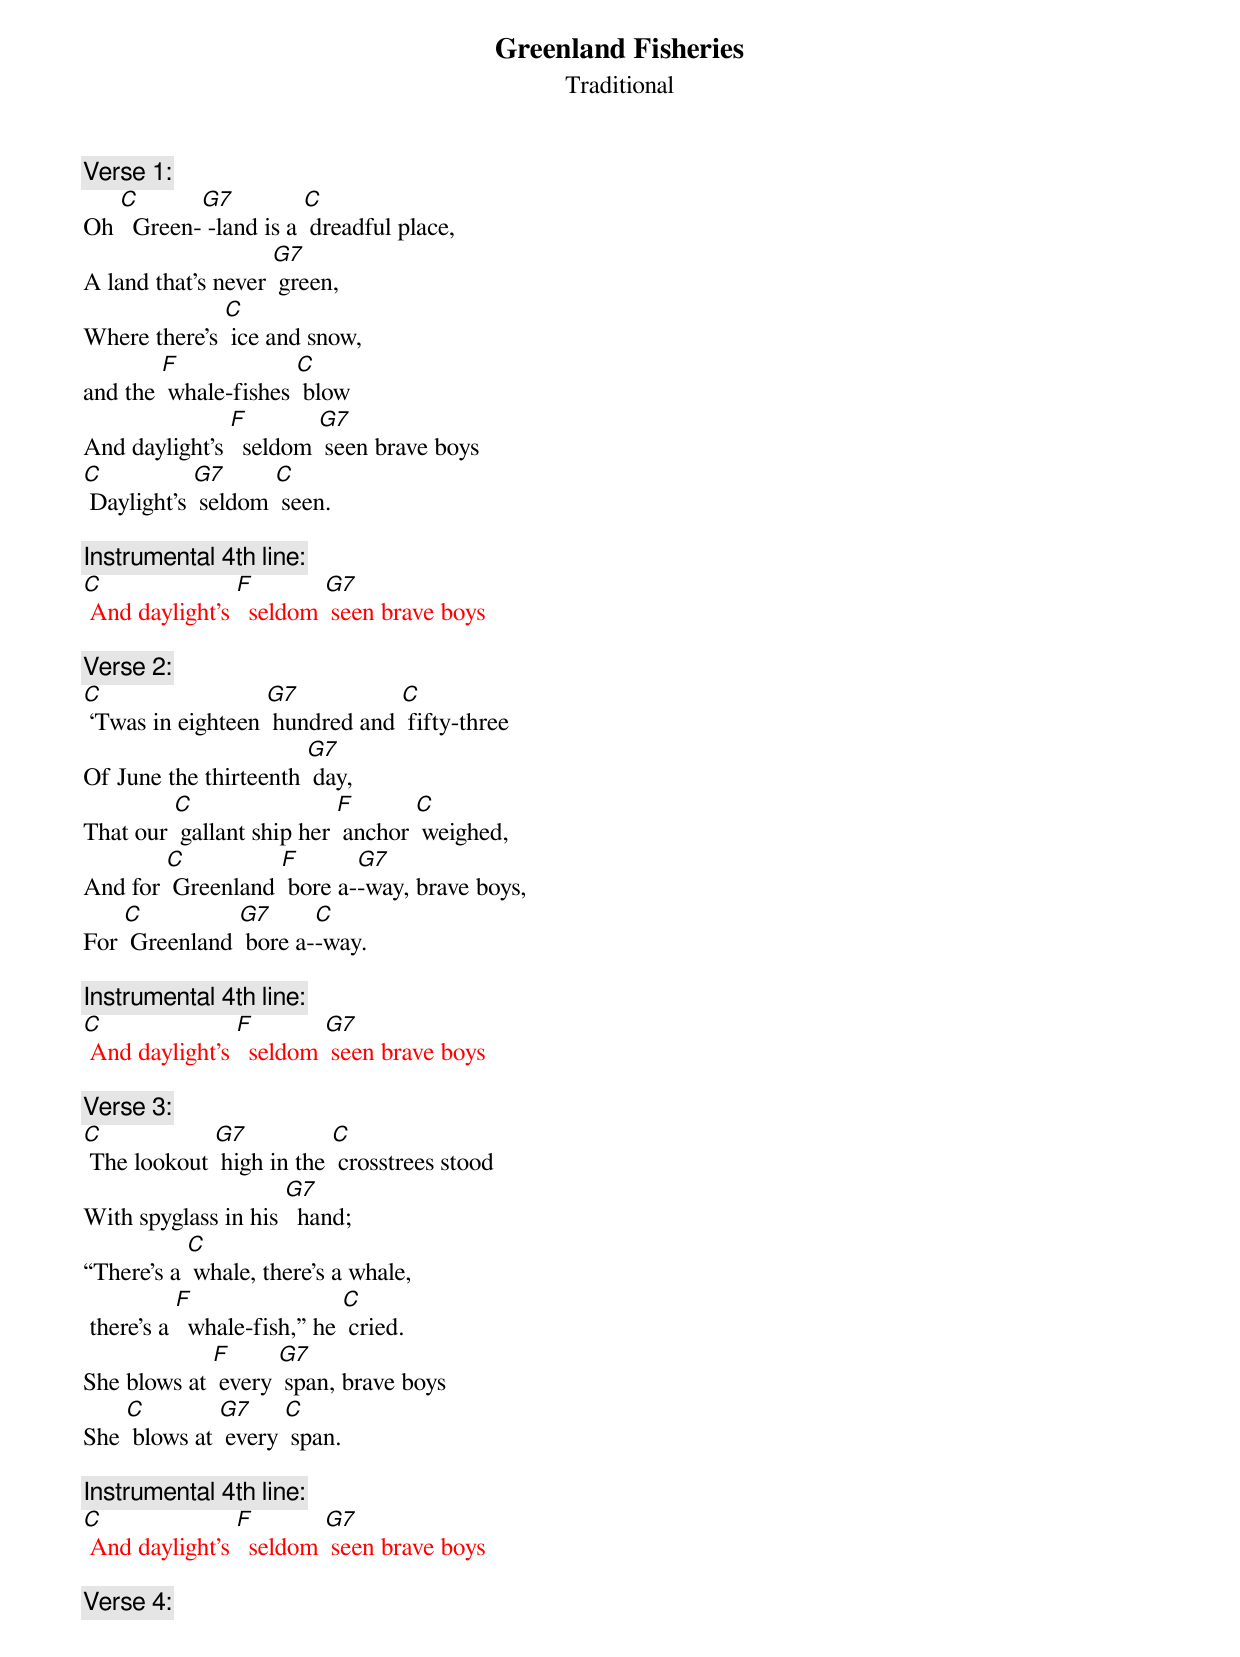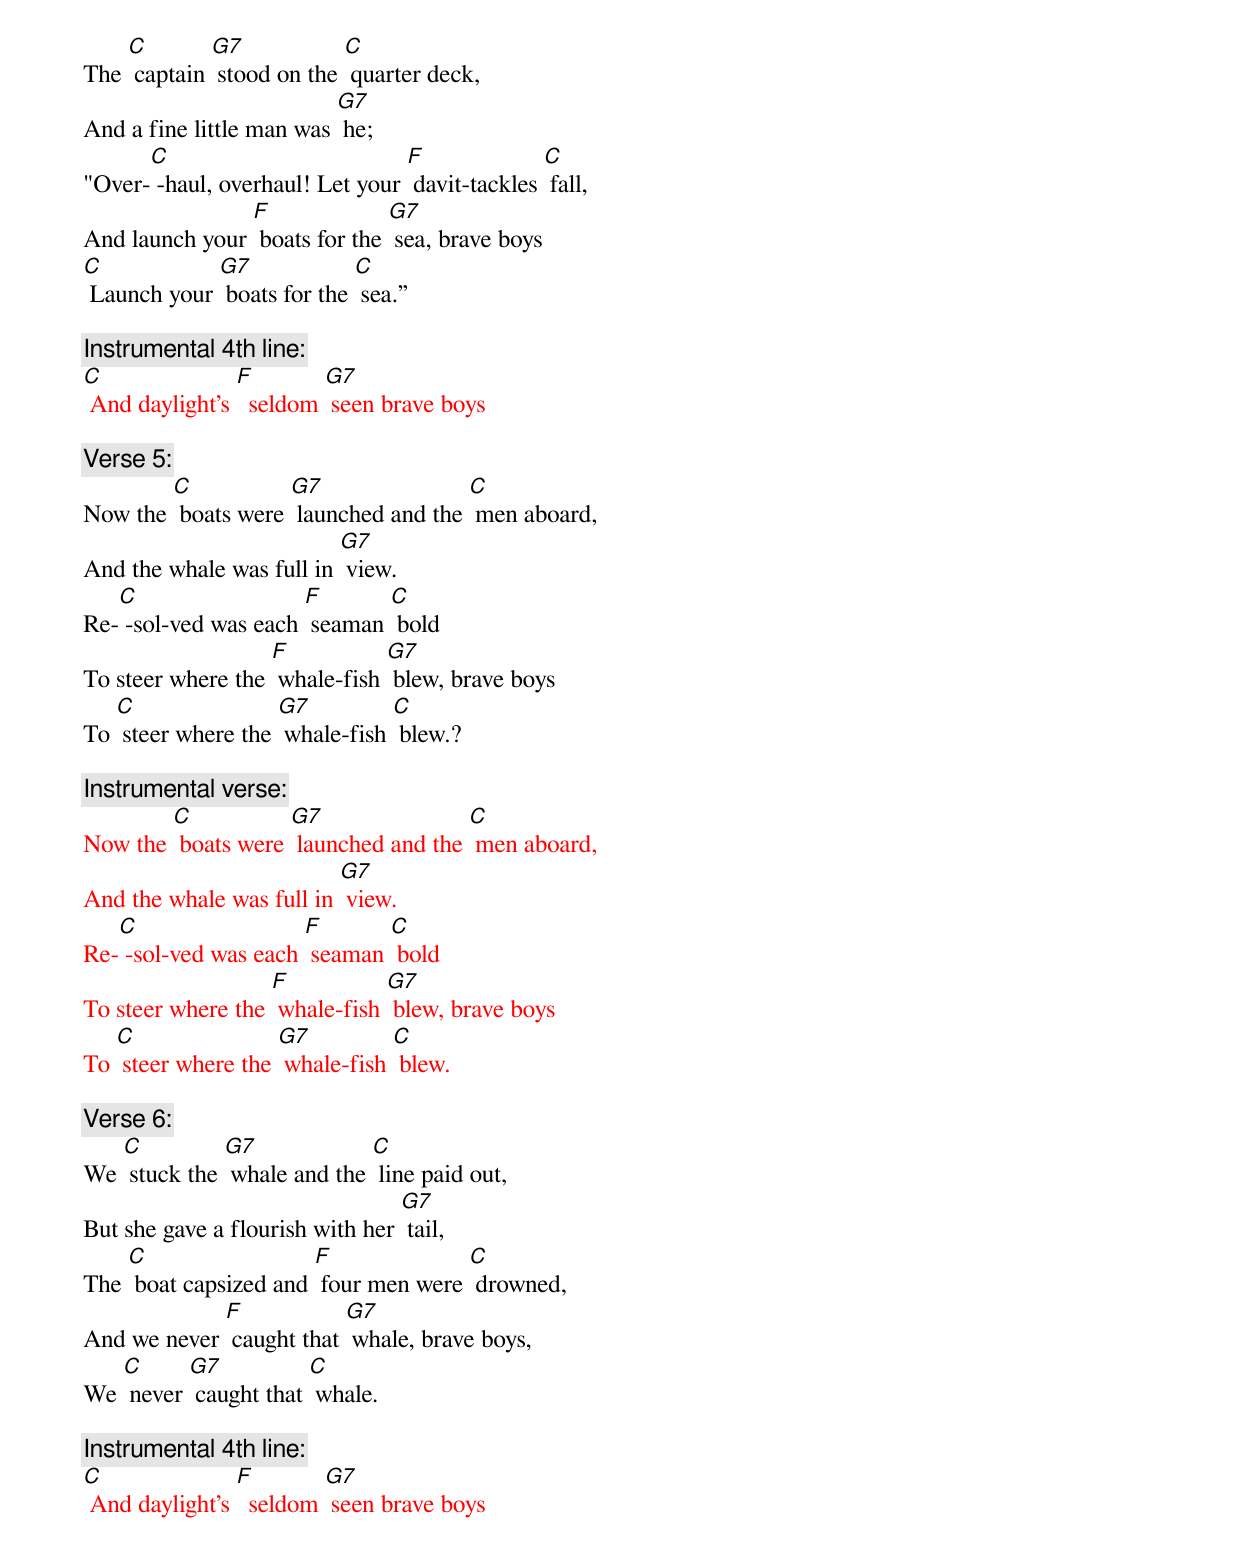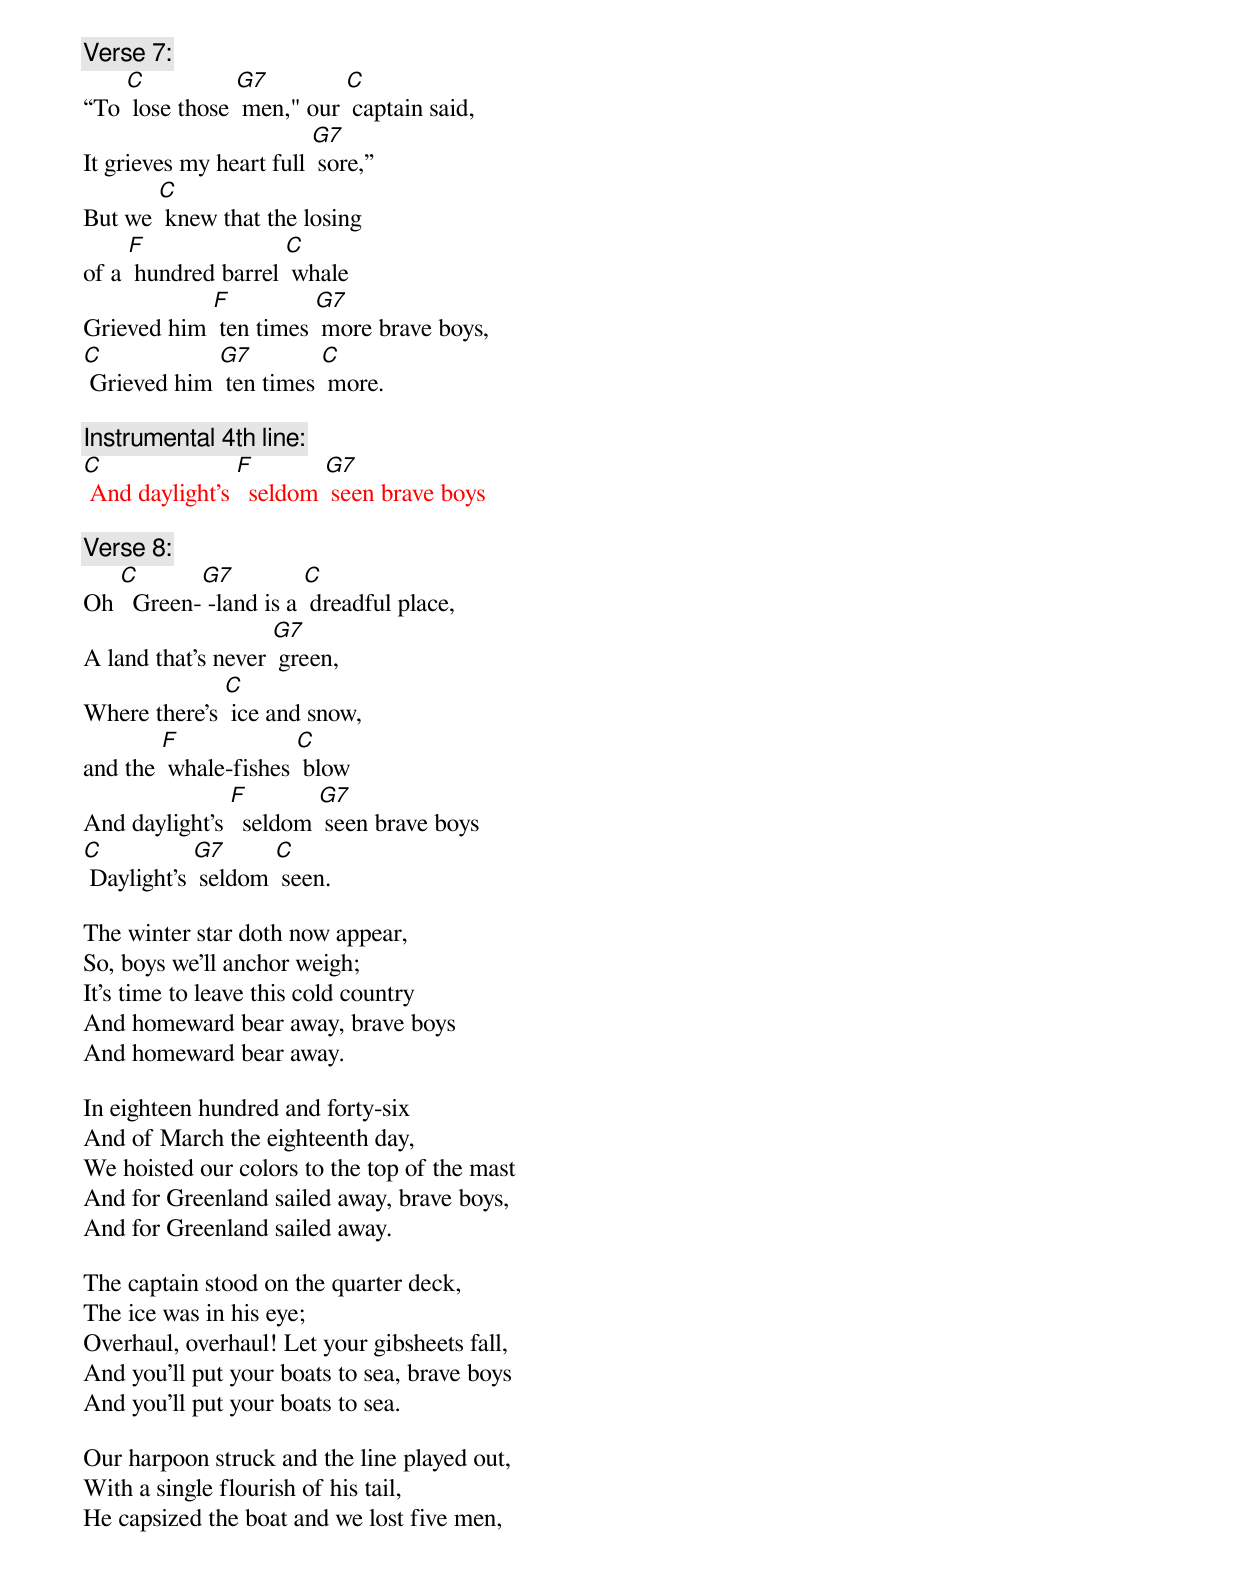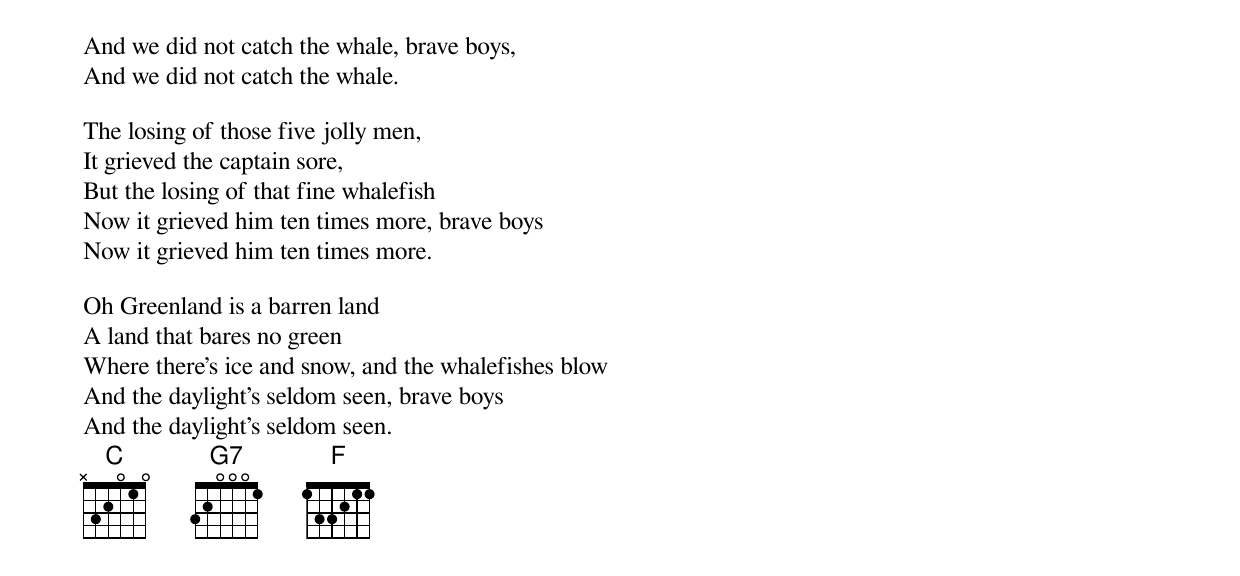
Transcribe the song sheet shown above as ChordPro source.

{t: Greenland Fisheries}
{st: Traditional}

{c: Verse 1:}
Oh [C]  Green-[G7] -land is a [C] dreadful place,
A land that's never [G7] green,
Where there's [C] ice and snow,
and the [F] whale-fishes [C] blow
And daylight's [F]  seldom [G7] seen brave boys
[C] Daylight's [G7] seldom [C] seen.

{c: Instrumental 4th line:}
{textcolour: red}
[C] And daylight's [F]  seldom [G7] seen brave boys
{textcolour}

{c: Verse 2:}
[C] ‘Twas in eighteen [G7] hundred and [C] fifty-three
Of June the thirteenth [G7] day,
That our [C] gallant ship her [F] anchor [C] weighed,
And for [C] Greenland [F] bore a-[G7]-way, brave boys,
For [C] Greenland [G7] bore a-[C]-way.

{c: Instrumental 4th line:}
{textcolour: red}
[C] And daylight's [F]  seldom [G7] seen brave boys
{textcolour}

{c: Verse 3:}
[C] The lookout [G7] high in the [C] crosstrees stood
With spyglass in his [G7]  hand;
“There's a [C] whale, there's a whale,
 there's a [F]  whale-fish,” he [C] cried.
She blows at [F] every [G7] span, brave boys
She [C] blows at [G7] every [C] span.

{c: Instrumental 4th line:}
{textcolour: red}
[C] And daylight's [F]  seldom [G7] seen brave boys
{textcolour}

{c:  Verse 4:}
The [C] captain [G7] stood on the [C] quarter deck,
And a fine little man was [G7] he;
"Over-[C] -haul, overhaul! Let your [F] davit-tackles [C] fall,
And launch your [F] boats for the [G7] sea, brave boys
[C] Launch your [G7] boats for the [C] sea.”

{c: Instrumental 4th line:}
{textcolour: red}
[C] And daylight's [F]  seldom [G7] seen brave boys
{textcolour}

{c: Verse 5:}
Now the [C] boats were [G7] launched and the [C] men aboard,
And the whale was full in [G7] view.
Re-[C] -sol-ved was each [F] seaman [C] bold
To steer where the [F] whale-fish [G7] blew, brave boys
To [C] steer where the [G7] whale-fish [C] blew.?

{c: Instrumental verse:}
{textcolour: red}
Now the [C] boats were [G7] launched and the [C] men aboard,
And the whale was full in [G7] view.
Re-[C] -sol-ved was each [F] seaman [C] bold
To steer where the [F] whale-fish [G7] blew, brave boys
To [C] steer where the [G7] whale-fish [C] blew.
{textcolour}

{c: Verse 6:}
We [C] stuck the [G7] whale and the [C] line paid out,
But she gave a flourish with her [G7] tail,
The [C] boat capsized and [F] four men were [C] drowned,
And we never [F] caught that [G7] whale, brave boys,
We [C] never [G7] caught that [C] whale.

{c: Instrumental 4th line:}
{textcolour: red}
[C] And daylight's [F]  seldom [G7] seen brave boys
{textcolour}

{c: Verse 7:}
“To [C] lose those [G7] men," our [C] captain said,
It grieves my heart full [G7] sore,”
But we [C] knew that the losing
of a [F] hundred barrel [C] whale
Grieved him [F] ten times [G7] more brave boys,
[C] Grieved him [G7] ten times [C] more.

{c: Instrumental 4th line:}
{textcolour: red}
[C] And daylight's [F]  seldom [G7] seen brave boys
{textcolour}

{c: Verse 8:}
Oh [C]  Green-[G7] -land is a [C] dreadful place,
A land that's never [G7] green,
Where there's [C] ice and snow,
and the [F] whale-fishes [C] blow
And daylight's [F]  seldom [G7] seen brave boys
[C] Daylight's [G7] seldom [C] seen.

The winter star doth now appear,
So, boys we'll anchor weigh;
It's time to leave this cold country
And homeward bear away, brave boys
And homeward bear away.

In eighteen hundred and forty-six
And of March the eighteenth day,
We hoisted our colors to the top of the mast
And for Greenland sailed away, brave boys,
And for Greenland sailed away.

The captain stood on the quarter deck,
The ice was in his eye;
Overhaul, overhaul! Let your gibsheets fall,
And you'll put your boats to sea, brave boys
And you'll put your boats to sea.

Our harpoon struck and the line played out,
With a single flourish of his tail,
He capsized the boat and we lost five men,
And we did not catch the whale, brave boys,
And we did not catch the whale.

The losing of those five jolly men,
It grieved the captain sore,
But the losing of that fine whalefish
Now it grieved him ten times more, brave boys
Now it grieved him ten times more.

Oh Greenland is a barren land
A land that bares no green
Where there's ice and snow, and the whalefishes blow
And the daylight's seldom seen, brave boys
And the daylight's seldom seen.
